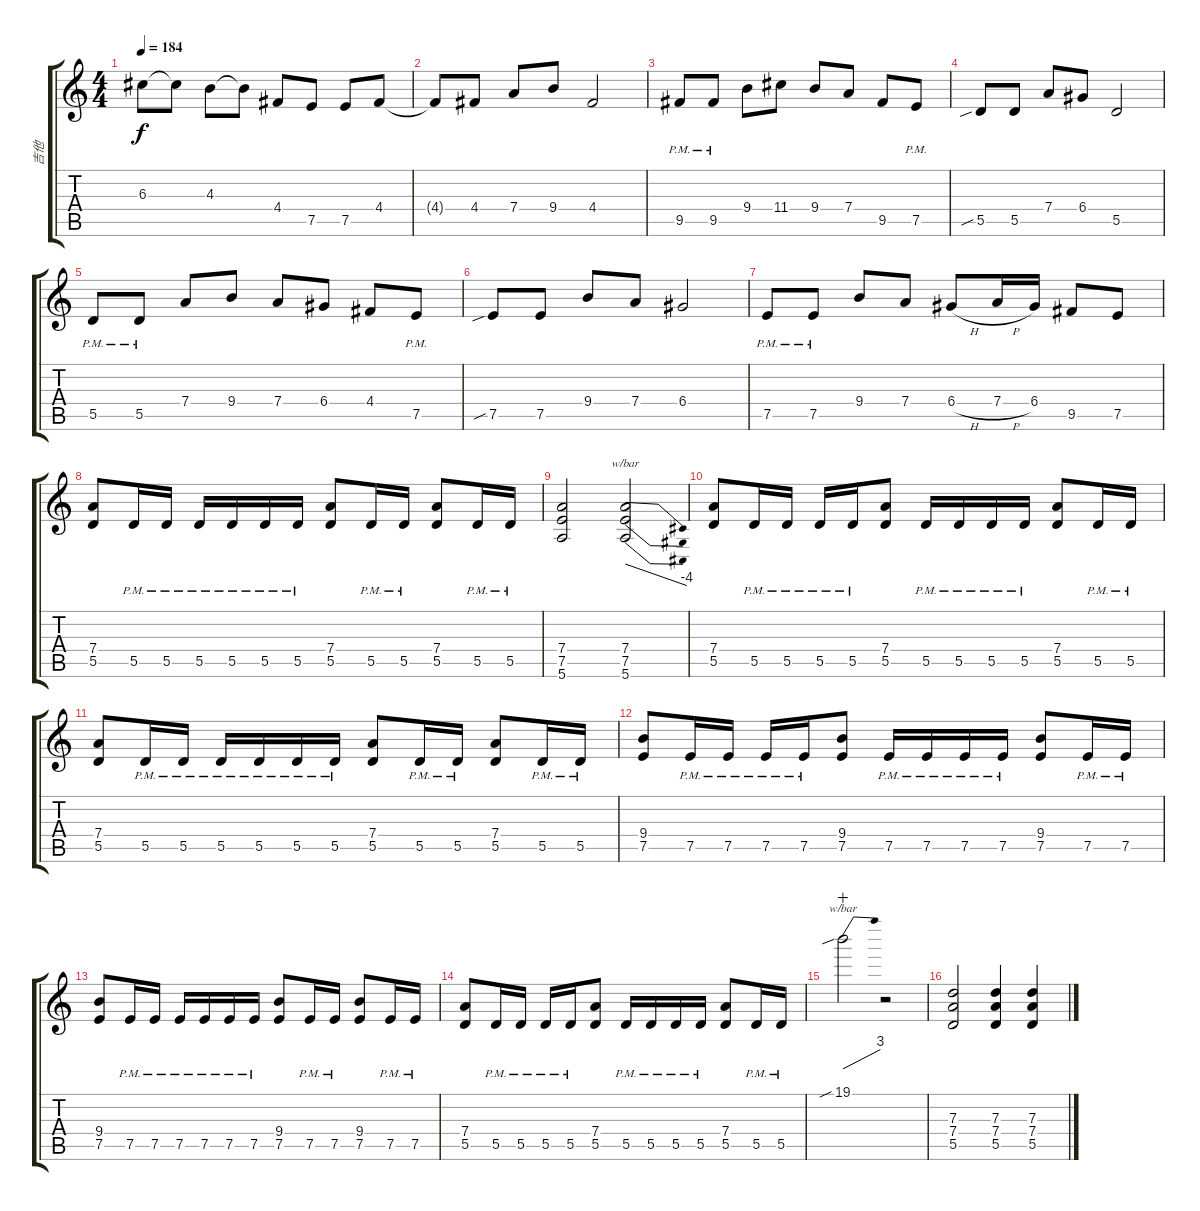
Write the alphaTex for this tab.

\track ("吉他" "吉他") {instrument distortionguitar}
\staff {score tabs}
\tuning (E4 B3 G3 D3 A2 E2) {hide}
\ts (4 4)
\tempo 184
\clef g2
\ks c
6.3.8{dy f} 6.3{t}.8 4.3.8 4.3{t}.8 4.4.8 7.5.8 7.5.8 4.4.8 |
4.4{t}.8 4.4.8 7.4.8 9.4.8 4.4.2 |
9.5{pm}.8 9.5{pm}.8 9.4.8 11.4.8 9.4.8 7.4.8 9.5.8 7.5{pm}.8 |
5.5{sib}.8 5.5.8 7.4.8 6.4.8 5.5.2 |
5.5{pm}.8 5.5{pm}.8 7.4.8 9.4.8 7.4.8 6.4.8 4.4.8 7.5{pm}.8 |
7.5{sib}.8 7.5.8 9.4.8 7.4.8 6.4.2 |
7.5{pm}.8 7.5{pm}.8 9.4.8 7.4.8 6.4{h}.8 7.4{h}.16 6.4.16 9.5.8 7.5.8 |
(7.4 5.5).8 5.5{pm}.16 5.5{pm}.16 5.5{pm}.16 5.5{pm}.16 5.5{pm}.16 5.5{pm}.16 (7.4 5.5).8 5.5{pm}.16 5.5{pm}.16 (7.4 5.5).8 5.5{pm}.16 5.5{pm}.16 |
(7.4 7.5 5.6).2 (7.4 7.5 5.6).2{tbe (dive default 0 0 60 -16)} |
(7.4 5.5).8 5.5{pm}.16 5.5{pm}.16 5.5{pm}.16 5.5{pm}.16 (7.4 5.5).8 5.5{pm}.16 5.5{pm}.16 5.5{pm}.16 5.5{pm}.16 (7.4 5.5).8 5.5{pm}.16 5.5{pm}.16 |
(7.4 5.5).8 5.5{pm}.16 5.5{pm}.16 5.5{pm}.16 5.5{pm}.16 5.5{pm}.16 5.5{pm}.16 (7.4 5.5).8 5.5{pm}.16 5.5{pm}.16 (7.4 5.5).8 5.5{pm}.16 5.5{pm}.16 |
(9.4 7.5).8 7.5{pm}.16 7.5{pm}.16 7.5{pm}.16 7.5{pm}.16 (9.4 7.5).8 7.5{pm}.16 7.5{pm}.16 7.5{pm}.16 7.5{pm}.16 (9.4 7.5).8 7.5{pm}.16 7.5{pm}.16 |
(9.4 7.5).8 7.5{pm}.16 7.5{pm}.16 7.5{pm}.16 7.5{pm}.16 7.5{pm}.16 7.5{pm}.16 (9.4 7.5).8 7.5{pm}.16 7.5{pm}.16 (9.4 7.5).8 7.5{pm}.16 7.5{pm}.16 |
(7.4 5.5).8 5.5{pm}.16 5.5{pm}.16 5.5{pm}.16 5.5{pm}.16 (7.4 5.5).8 5.5{pm}.16 5.5{pm}.16 5.5{pm}.16 5.5{pm}.16 (7.4 5.5).8 5.5{pm}.16 5.5{pm}.16 |
19.1{sib}.2{tbe (dive default 0 0 60 12) wahc} r.2 |
(7.3 7.4 5.5).2 (7.3 7.4 5.5).4 (7.3 7.4 5.5).4
